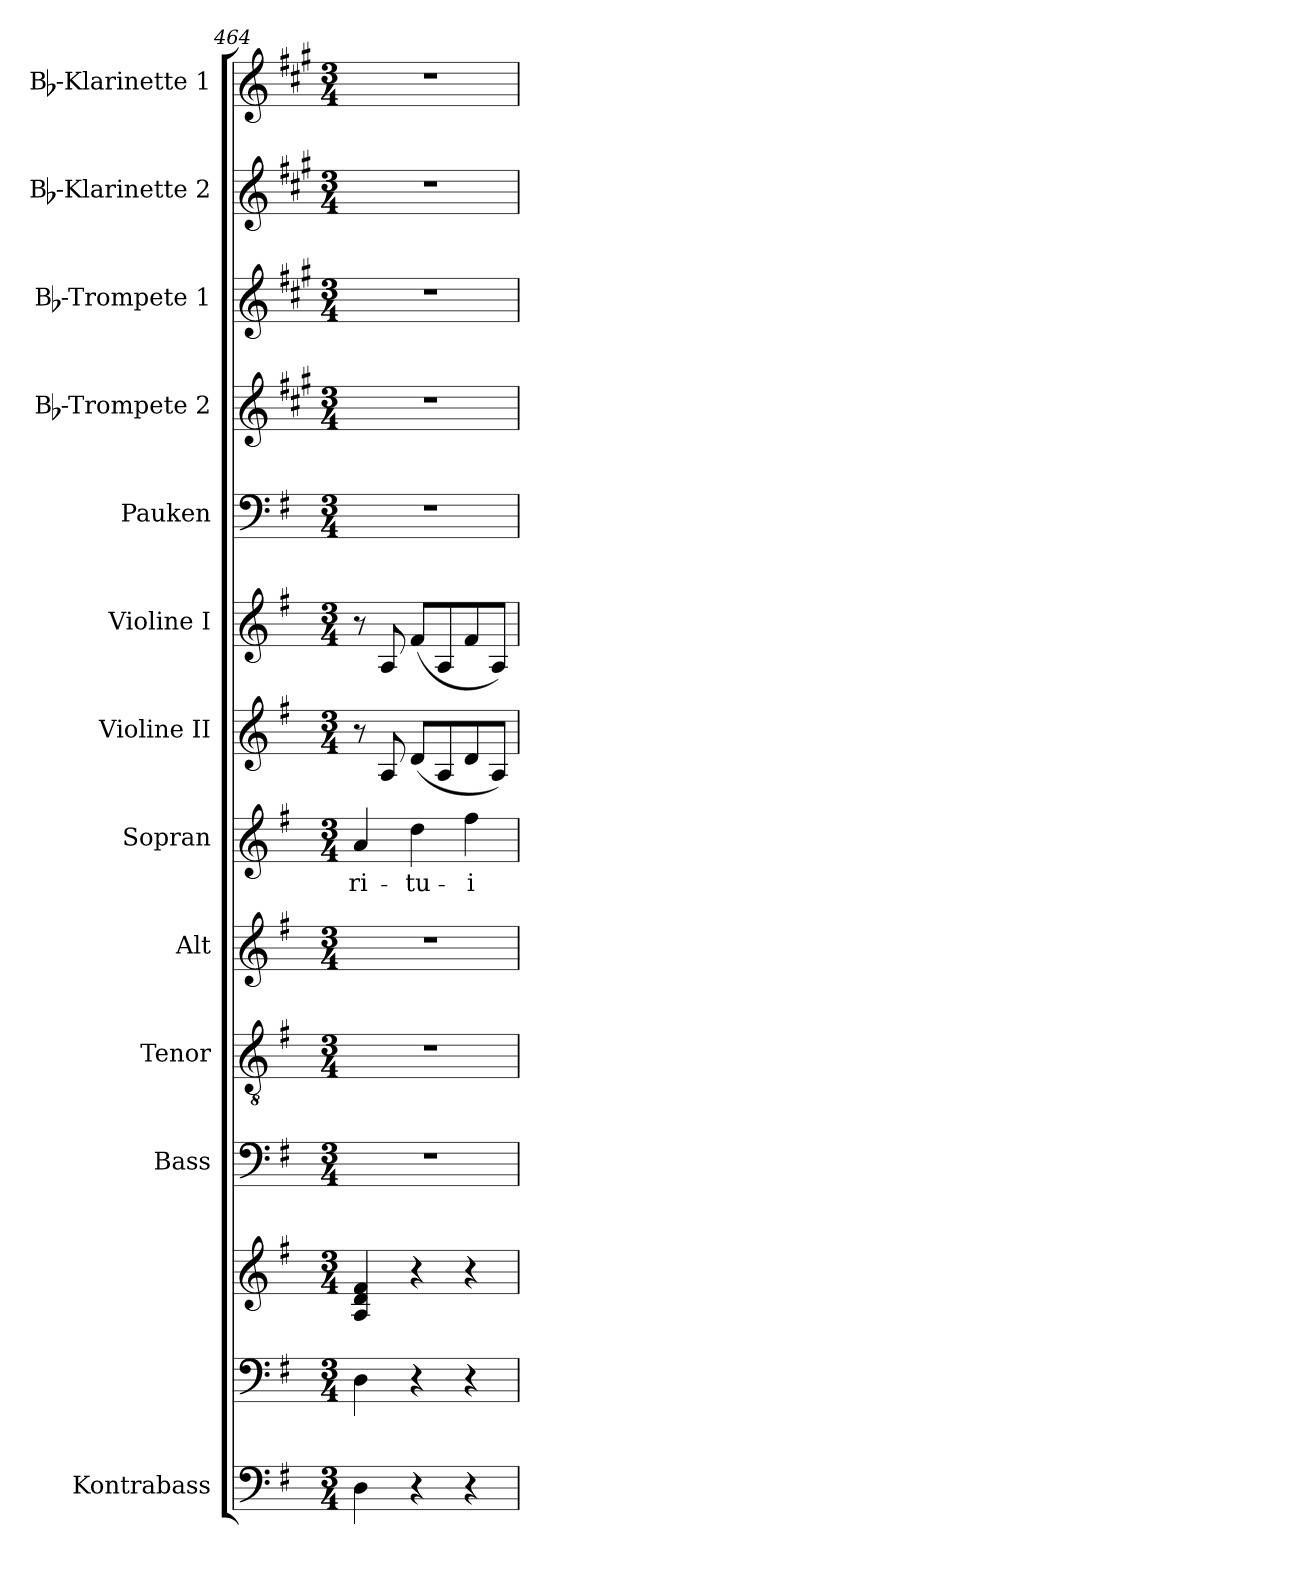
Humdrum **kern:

**kern	**kern	**kern	**kern	**kern	**kern	**kern	**text	**kern	**kern	**kern	**kern	**kern	**kern	**kern
*part13	*part12	*part12	*part11	*part10	*part9	*part8	*part8	*part7	*part6	*part5	*part4	*part3	*part2	*part1
*staff14	*staff13	*staff12	*staff11	*staff10	*staff9	*staff8	*staff8	*staff7	*staff6	*staff5	*staff4	*staff3	*staff2	*staff1
*I"Kontrabass	*	*	*I"Bass	*I"Tenor	*I"Alt	*I"Sopran	*	*I"Violine II	*I"Violine I	*I"Pauken	*I"Bb-Trompete 2	*I"Bb-Trompete 1	*I"Bb-Klarinette 2	*I"Bb-Klarinette 1
*I'Kb.	*	*	*I'B.	*I'T.	*I'A.	*I'S.	*	*I'Vl. II	*I'Vl. I	*I'Pk.	*I'Bb Trp. 2	*I'Bb Trp. 1	*I'Bb Kl. 2	*I'Bb Kl. 1
*clefF4	*clefF4	*clefG2	*clefF4	*clefGv2	*clefG2	*clefG2	*	*clefG2	*clefG2	*clefF4	*clefG2	*clefG2	*clefG2	*clefG2
*ITrd7c12	*	*	*	*	*	*	*	*	*	*	*ITrd1c2	*ITrd1c2	*ITrd1c2	*ITrd1c2
*k[f#]	*k[f#]	*k[f#]	*k[f#]	*k[f#]	*k[f#]	*k[f#]	*	*k[f#]	*k[f#]	*k[f#]	*k[f#]	*k[f#]	*k[f#]	*k[f#]
*G:	*G:	*G:	*G:	*G:	*G:	*G:	*	*G:	*G:	*G:	*G:	*G:	*G:	*G:
*M3/4	*M3/4	*M3/4	*M3/4	*M3/4	*M3/4	*M3/4	*	*M3/4	*M3/4	*M3/4	*M3/4	*M3/4	*M3/4	*M3/4
=464	=464	=464	=464	=464	=464	=464	=464	=464	=464	=464	=464	=464	=464	=464
!	!	!	!	!	!	!	!LO:LY:b	!	!	!	!	!	!	!
4DD\	4D\	4A/ 4d/ 4f#/	2.r	2.r	2.r	4a/	-ri-	8r	8r	2.r	2.r	2.r	2.r	2.r
.	.	.	.	.	.	.	.	8A/	8A/	.	.	.	.	.
!	!	!	!	!	!	!	!LO:LY:b	!	!	!	!	!	!	!
4r	4r	4r	.	.	.	4dd\	-tu-	(<8d/L	(<8f#/L	.	.	.	.	.
.	.	.	.	.	.	.	.	8A/	8A/	.	.	.	.	.
!	!	!	!	!	!	!	!LO:LY:b	!	!	!	!	!	!	!
4r	4r	4r	.	.	.	4ff#\	-i	8d/	8f#/	.	.	.	.	.
.	.	.	.	.	.	.	.	8A/J)	8A/J)	.	.	.	.	.
=	=	=	=	=	=	=	=	=	=	=	=	=	=	=
*-	*-	*-	*-	*-	*-	*-	*-	*-	*-	*-	*-	*-	*-	*-
